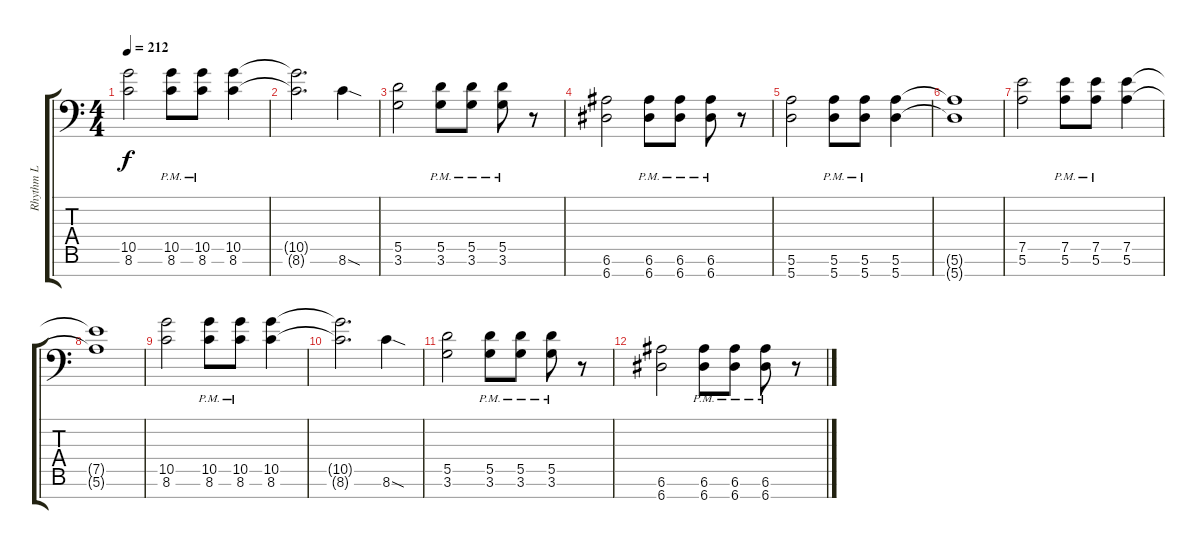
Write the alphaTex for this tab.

\track ("Rhythm L" "Rhythm L") {instrument distortionguitar}
\staff {score tabs}
\tuning (E4 B3 G3 D3 A2 E2 A1) {hide}
\ts (4 4)
\tempo 212
\clef f4
\ks c
(10.5 8.6).2{dy f} (10.5{pm} 8.6{pm}).8 (10.5{pm} 8.6{pm}).8 (10.5 8.6).4 |
(10.5{t} 8.6{t}).2{d} 8.6{sod}.4 |
(5.5 3.6).2 (5.5{pm} 3.6{pm}).8 (5.5{pm} 3.6{pm}).8 (5.5{pm} 3.6{pm}).8 r.8 |
(6.6 6.7).2 (6.6{pm} 6.7{pm}).8 (6.6{pm} 6.7{pm}).8 (6.6{pm} 6.7{pm}).8 r.8 |
(5.6 5.7).2 (5.6{pm} 5.7{pm}).8 (5.6{pm} 5.7{pm}).8 (5.6 5.7).4 |
(5.6{t} 5.7{t}).1 |
(7.5 5.6).2 (7.5{pm} 5.6{pm}).8 (7.5{pm} 5.6{pm}).8 (7.5 5.6).4 |
(7.5{t} 5.6{t}).1 |
(10.5 8.6).2 (10.5{pm} 8.6{pm}).8 (10.5{pm} 8.6{pm}).8 (10.5 8.6).4 |
(10.5{t} 8.6{t}).2{d} 8.6{sod}.4 |
(5.5 3.6).2 (5.5{pm} 3.6{pm}).8 (5.5{pm} 3.6{pm}).8 (5.5{pm} 3.6{pm}).8 r.8 |
(6.6 6.7).2 (6.6{pm} 6.7{pm}).8 (6.6{pm} 6.7{pm}).8 (6.6{pm} 6.7{pm}).8 r.8
